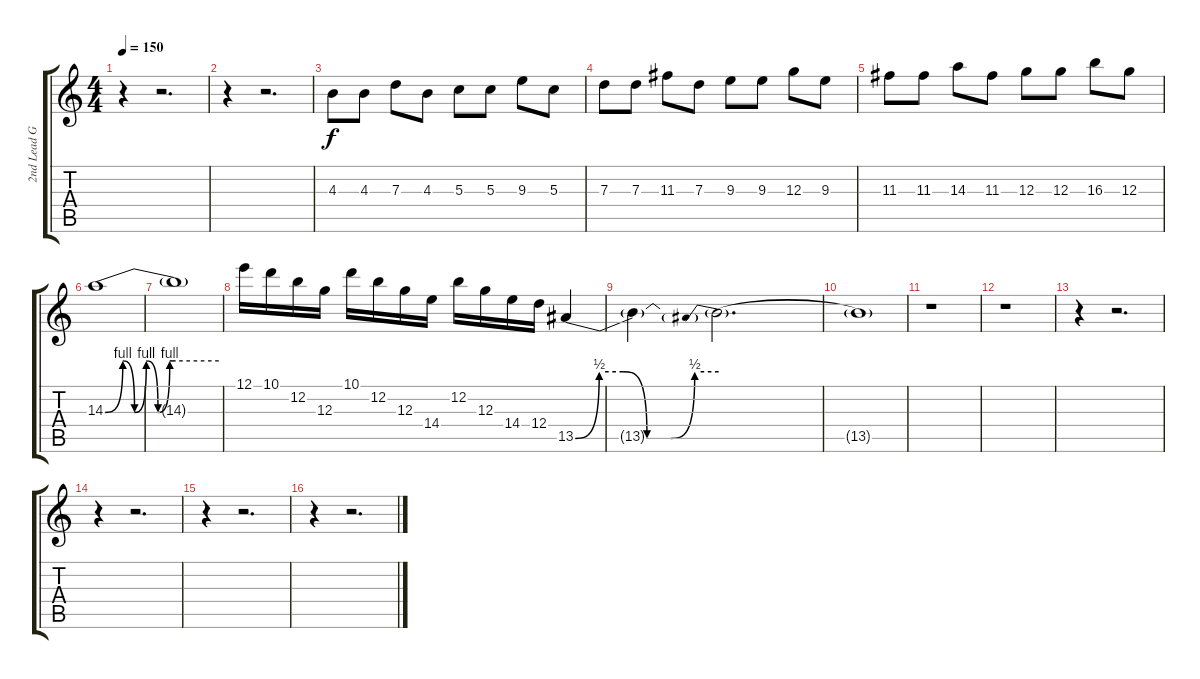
\track ("2nd Lead Guitar" "2nd Lead G") {instrument overdrivenguitar}
\staff {score tabs}
\tuning (E4 B3 G3 D3 A2 E2) {hide}
\ts (4 4)
\tempo 150
\clef g2
\ks c
r.4{dy f} r.2{d} |
r.4 r.2{d} |
4.3.8 4.3.8 7.3.8 4.3.8 5.3.8 5.3.8 9.3.8 5.3.8 |
7.3.8 7.3.8 11.3.8 7.3.8 9.3.8 9.3.8 12.3.8 9.3.8 |
11.3.8 11.3.8 14.3.8 11.3.8 12.3.8 12.3.8 16.3.8 12.3.8 |
14.3{be (custom 0 0 15 4 25 0 35 4 45 0 55 4 60 4)}.1 |
14.3{be (hold 0 4 60 4) t}.1 |
12.1.16 10.1.16 12.2.16 12.3.16 10.1.16 12.2.16 12.3.16 14.4.16 12.2.16 12.3.16 14.4.16 12.4.16 13.5{be (custom 0 0 10 2 20 2 30 0 40 0 50 2 60 2)}.4 |
13.5{t}.4 13.5{be (prebend 0 2 60 2) t}.2{d} |
13.5{t}.1 |
r.1 |
r.1 |
r.4 r.2{d} |
r.4 r.2{d} |
r.4 r.2{d} |
r.4 r.2{d}
